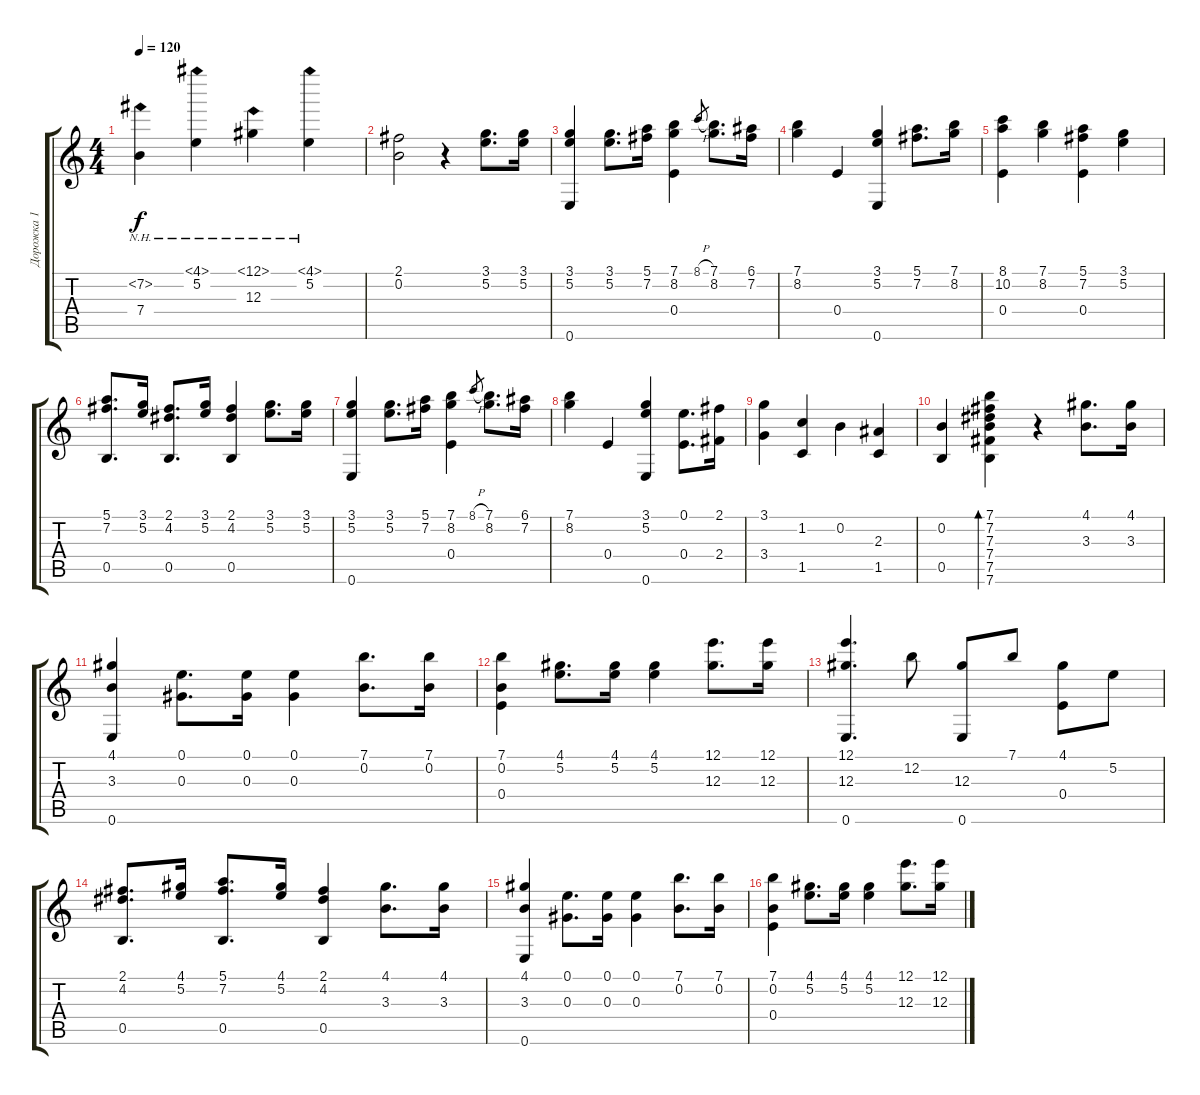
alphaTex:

\track ("Дорожка 1" "Дорожка 1") {instrument acousticguitarnylon}
\staff {score tabs}
\tuning (E4 B3 Ab3 E3 B2 E2) {hide}
\ts (4 4)
\tempo 120
\clef g2
\ks c
(7.2{nh} 7.4).4{dy f} (4.1{nh} 5.2).4 (12.1{nh} 12.3).4 (4.1{nh} 5.2).4 |
(2.1 0.2).2 r.4 (3.1 5.2).8{d} (3.1 5.2).16 |
(3.1 5.2 0.6).4 (3.1 5.2).8{d} (5.1 7.2).16 (7.1 8.2 0.4).4 8.1{h}.8{gr} (7.1 8.2).8{d} (6.1 7.2).16 |
(7.1 8.2).4 0.4.4 (3.1 5.2 0.6).4 (5.1 7.2).8{d} (7.1 8.2).16 |
(8.1 10.2 0.4).4 (7.1 8.2).4 (5.1 7.2 0.4).4 (3.1 5.2).4 |
(5.1 7.2 0.5).8{d} (3.1 5.2).16 (2.1 4.2 0.5).8{d} (3.1 5.2).16 (2.1 4.2 0.5).4 (3.1 5.2).8{d} (3.1 5.2).16 |
(3.1 5.2 0.6).4 (3.1 5.2).8{d} (5.1 7.2).16 (7.1 8.2 0.4).4 8.1{h}.8{gr} (7.1 8.2).8{d} (6.1 7.2).16 |
(7.1 8.2).4 0.4.4 (3.1 5.2 0.6).4 (0.1 0.4).8{d} (2.1 2.4).16 |
(3.1 3.4).4 (1.2 1.5).4 0.2.4 (2.3 1.5).4 |
(0.2 0.5).4 (7.1 7.2 7.3 7.4 7.5 7.6).4{bd 60} r.4 (4.1 3.3).8{d} (4.1 3.3).16 |
(4.1 3.3 0.6).4 (0.1 0.3).8{d} (0.1 0.3).16 (0.1 0.3).4 (7.1 0.2).8{d} (7.1 0.2).16 |
(7.1 0.2 0.4).4 (4.1 5.2).8{d} (4.1 5.2).16 (4.1 5.2).4 (12.1 12.3).8{d} (12.1 12.3).16 |
(12.1 12.3 0.6).4{d} 12.2.8 (12.3 0.6).8 7.1.8 (4.1 0.4).8 5.2.8 |
(2.1 4.2 0.5).8{d} (4.1 5.2).16 (5.1 7.2 0.5).8{d} (4.1 5.2).16 (2.1 4.2 0.5).4 (4.1 3.3).8{d} (4.1 3.3).16 |
(4.1 3.3 0.6).4 (0.1 0.3).8{d} (0.1 0.3).16 (0.1 0.3).4 (7.1 0.2).8{d} (7.1 0.2).16 |
(7.1 0.2 0.4).4 (4.1 5.2).8{d} (4.1 5.2).16 (4.1 5.2).4 (12.1 12.3).8{d} (12.1 12.3).16
